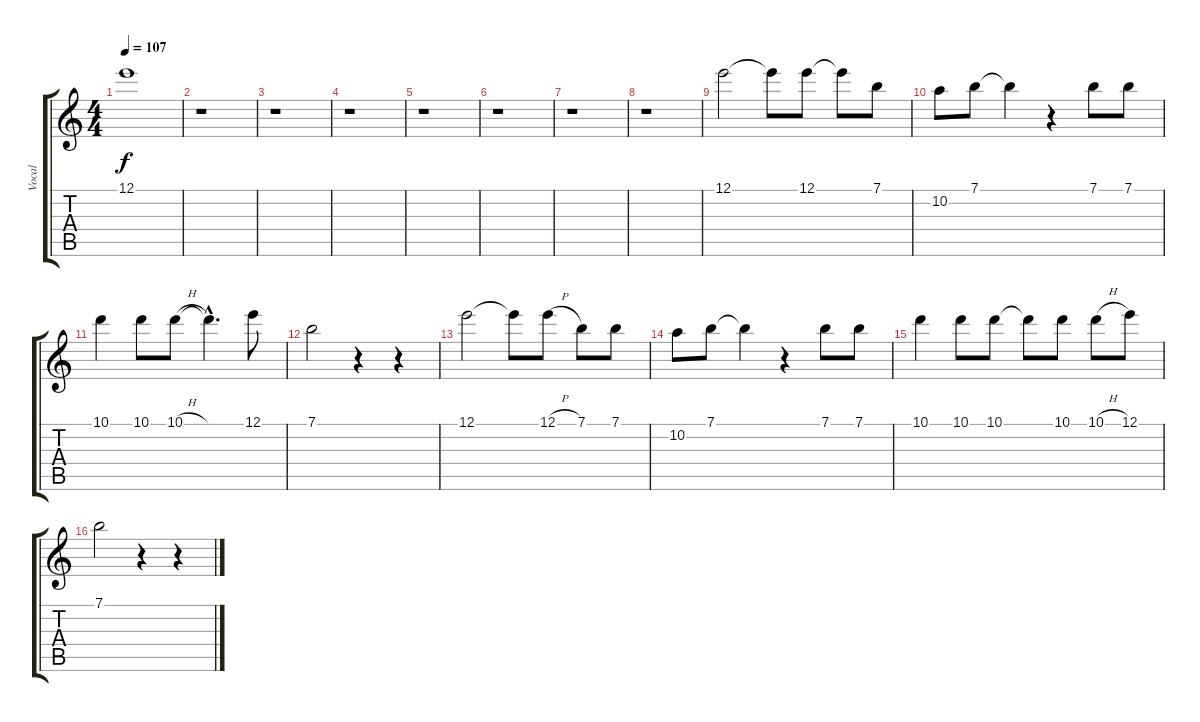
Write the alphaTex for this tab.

\track ("Vocal" "Vocal") {instrument acousticbass}
\staff {score tabs}
\tuning (E4 B3 G3 D3 A2 E2) {hide}
\ts (4 4)
\tempo 107
\clef g2
\ks c
12.1.1{dy f} |
r.1 |
r.1 |
r.1 |
r.1 |
r.1 |
r.1 |
r.1 |
12.1.2 12.1{t}.8 12.1.8 12.1{t}.8 7.1.8 |
10.2.8 7.1.8 7.1{t}.4 r.4 7.1.8 7.1.8 |
10.1.4 10.1.8 10.1{h}.8 10.1{hac t}.4{d} 12.1.8 |
7.1.2 r.4 r.4 |
12.1.2 12.1{t}.8 12.1{h}.8 7.1.8 7.1.8 |
10.2.8 7.1.8 7.1{t}.4 r.4 7.1.8 7.1.8 |
10.1.4 10.1.8 10.1.8 10.1{t}.8 10.1.8 10.1{h}.8 12.1.8 |
7.1.2 r.4 r.4
